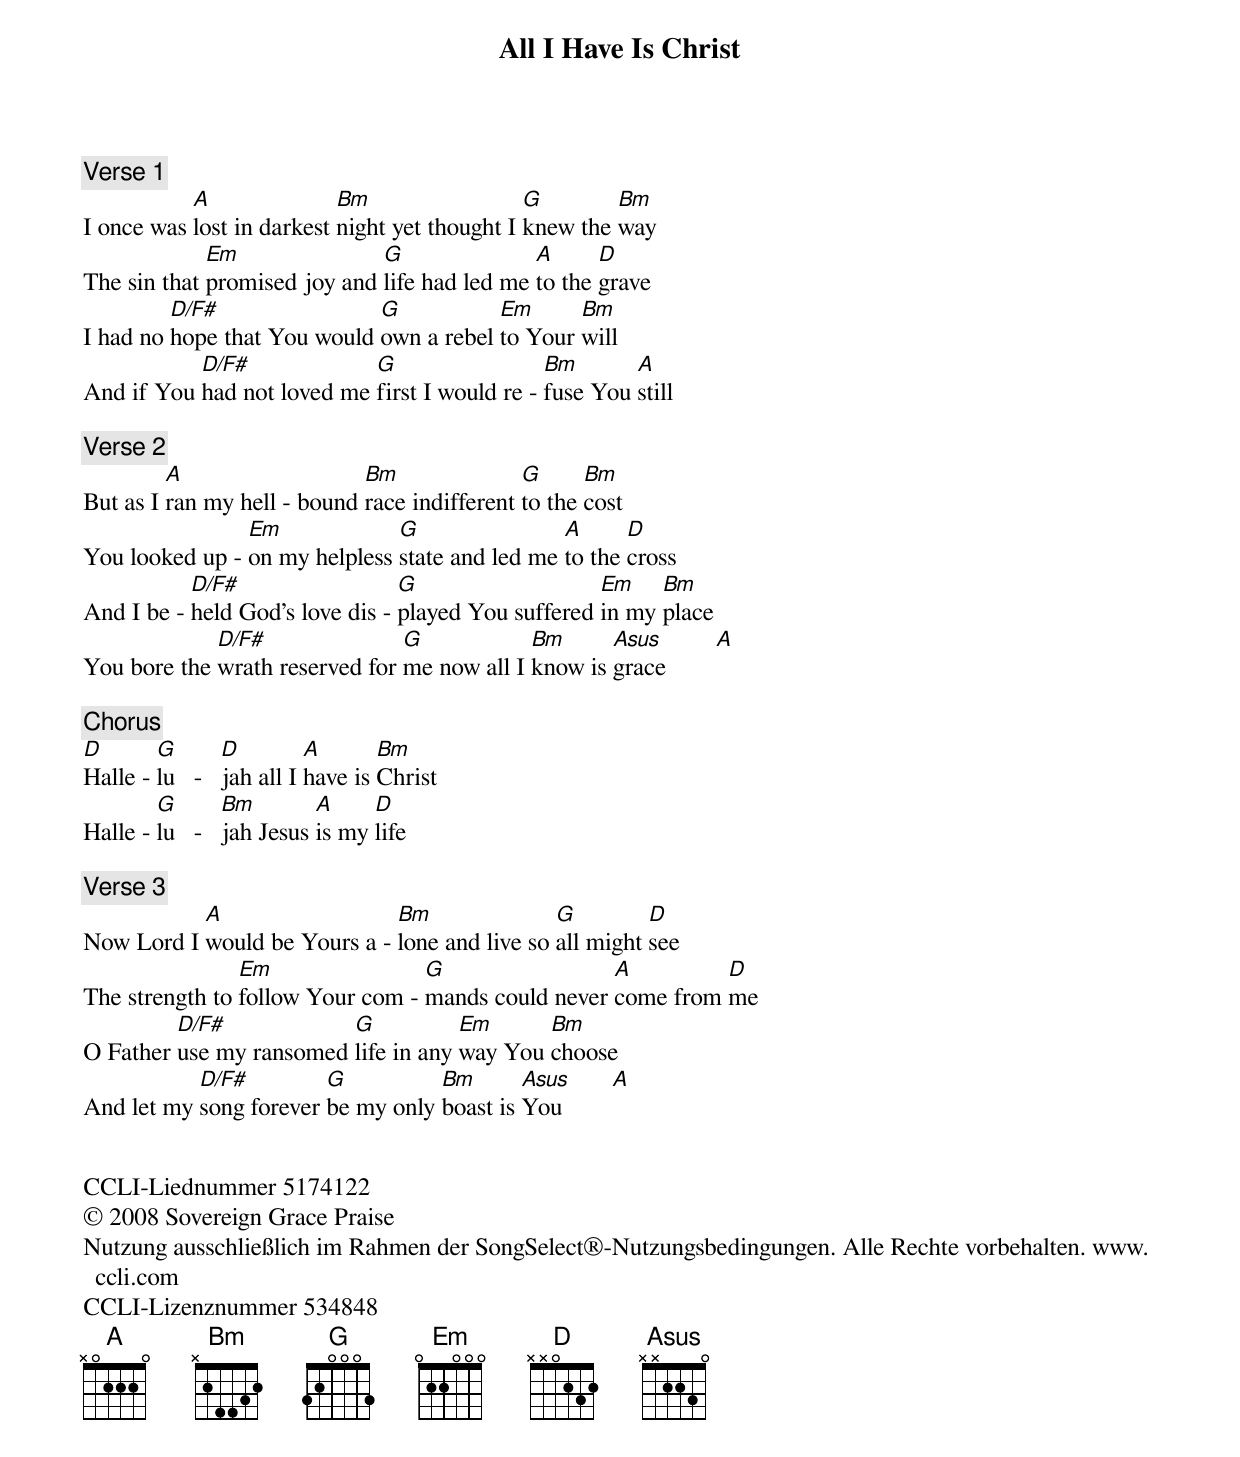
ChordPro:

{title: All I Have Is Christ}
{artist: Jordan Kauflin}
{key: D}
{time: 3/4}
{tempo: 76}
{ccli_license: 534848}
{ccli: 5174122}
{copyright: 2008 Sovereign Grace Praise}
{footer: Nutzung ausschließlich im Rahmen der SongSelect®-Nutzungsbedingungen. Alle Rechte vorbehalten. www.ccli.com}

{comment: Verse 1}
I once was [A]lost in darkest [Bm]night yet thought I [G]knew the [Bm]way
The sin that [Em]promised joy and [G]life had led me [A]to the [D]grave
I had no [D/F#]hope that You would [G]own a rebel [Em]to Your [Bm]will
And if You [D/F#]had not loved me [G]first I would re - [Bm]fuse You [A]still

{comment: Verse 2}
But as I [A]ran my hell - bound [Bm]race indifferent [G]to the [Bm]cost
You looked up - [Em]on my helpless [G]state and led me [A]to the [D]cross
And I be - [D/F#]held God’s love dis - [G]played You suffered [Em]in my [Bm]place
You bore the [D/F#]wrath reserved for [G]me now all I [Bm]know is [Asus]grace        [A]

{comment: Chorus}
[D]Halle - [G]lu   -   [D]jah all I [A]have is [Bm]Christ
Halle - [G]lu   -   [Bm]jah Jesus [A]is my [D]life

{comment: Verse 3}
Now Lord I [A]would be Yours a - [Bm]lone and live so [G]all might [D]see
The strength to [Em]follow Your com - [G]mands could never [A]come from [D]me
O Father [D/F#]use my ransomed [G]life in any [Em]way You [Bm]choose
And let my [D/F#]song forever [G]be my only [Bm]boast is [Asus]You        [A]


CCLI-Liednummer 5174122
© 2008 Sovereign Grace Praise
Nutzung ausschließlich im Rahmen der SongSelect®-Nutzungsbedingungen. Alle Rechte vorbehalten. www.ccli.com
CCLI-Lizenznummer 534848
